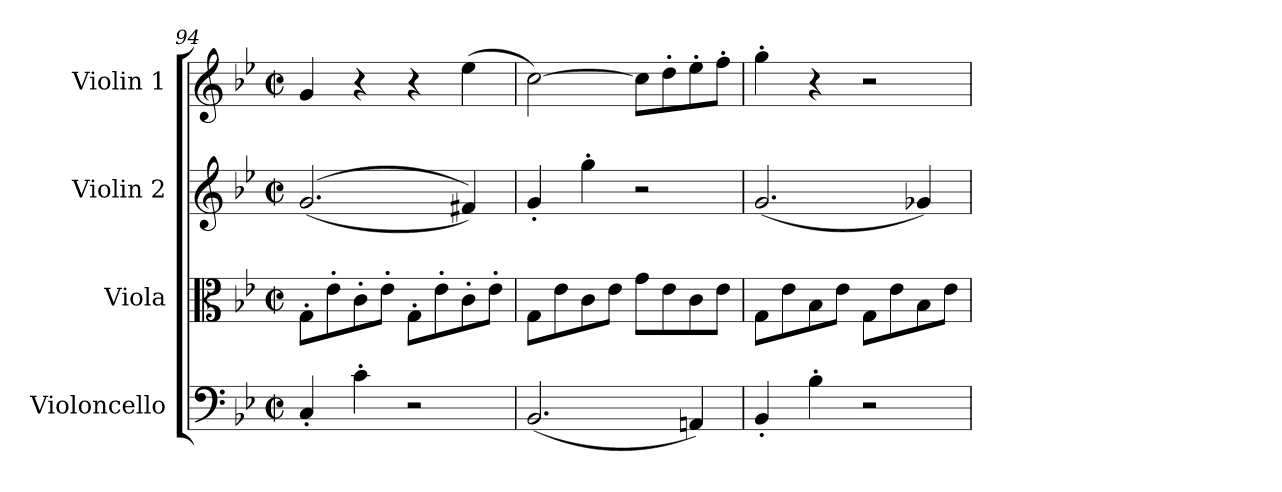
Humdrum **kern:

**kern	**kern	**kern	**kern
*part4	*part3	*part2	*part1
*staff4	*staff3	*staff2	*staff1
*I"Violoncello	*I"Viola	*I"Violin 2	*I"Violin 1
*I'Vc	*I'Vla	*I'Vln	*I'Vln
*clefF4	*clefC3	*clefG2	*clefG2
*k[b-e-]	*k[b-e-]	*k[b-e-]	*k[b-e-]
*M2/2	*M2/2	*M2/2	*M2/2
*met(c|)	*met(c|)	*met(c|)	*met(c|)
=94	=94	=94	=94
4C'/	8G'\L	(<(<2.g/	4g/
.	8e-'\	.	.
4c'\	8c'\	.	4r
.	8e-'\J	.	.
2r	8G'\L	.	4r
.	8e-'\	.	.
.	8c'\	4f#X/))	(4ee-\
.	8e-'\J	.	.
=95	=95	=95	=95
(2.BB-/	8G\L	4g'/	[>2cc\)
.	8e-\	.	.
.	8c\	4gg'\	.
.	8e-\J	.	.
.	8g\L	2r	8cc\L]
.	8e-\	.	8dd'\
4AAn/)	8c\	.	8ee-'\
.	8e-\J	.	8ff'\J
!!LO:LB:g=z
=96	=96	=96	=96
4BB-'/	8G\L	(2.g/	4gg'\
.	8e-\	.	.
4B-'\	8B-\	.	4r
.	8e-\J	.	.
2r	8G\L	.	2r
.	8e-\	.	.
.	8B-\	4g-X/)	.
.	8e-\J	.	.
=	=	=	=
*-	*-	*-	*-
